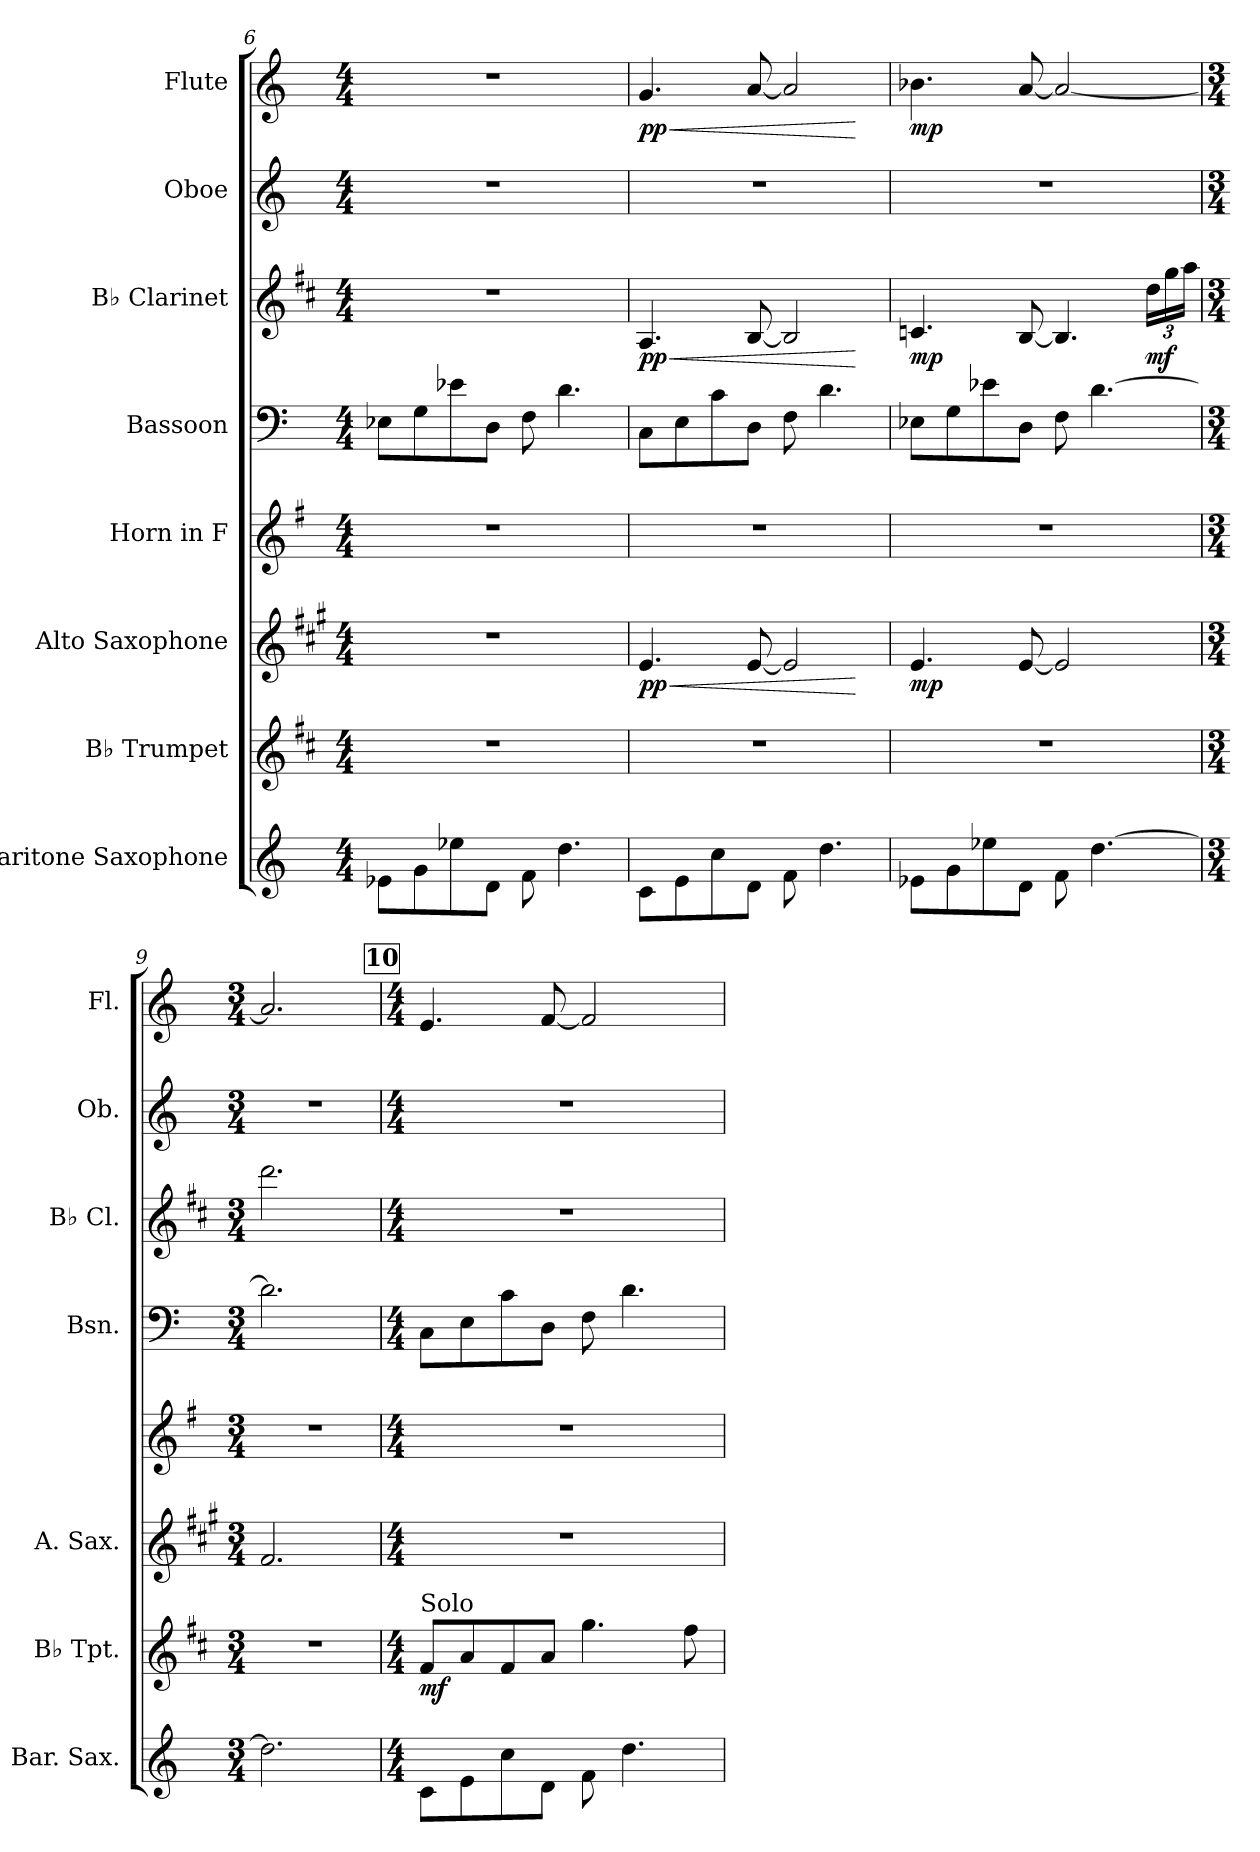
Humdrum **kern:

**kern	**kern	**dynam	**kern	**dynam	**kern	**kern	**kern	**dynam	**kern	**kern	**dynam
*part8	*part7	*part7	*part6	*part6	*part5	*part4	*part3	*part3	*part2	*part1	*part1
*staff8	*staff7	*staff7	*staff6	*staff6	*staff5	*staff4	*staff3	*staff3	*staff2	*staff1	*staff1
*I"Baritone Saxophone	*I"B♭ Trumpet	*	*I"Alto Saxophone	*	*I"Horn in F	*I"Bassoon	*I"B♭ Clarinet	*	*I"Oboe	*I"Flute	*
*I'Bar. Sax.	*I'B♭ Tpt.	*	*I'A. Sax.	*	*	*I'Bsn.	*I'B♭ Cl.	*	*I'Ob.	*I'Fl.	*
!!LO:PB:g=z
*clefG2	*clefG2	*	*clefG2	*	*clefG2	*clefF4	*clefG2	*	*clefG2	*clefG2	*
*ITrd12c21	*ITrd1c2	*	*ITrd5c9	*	*ITrd4c7	*	*ITrd1c2	*	*	*	*
*k[]	*k[]	*	*k[]	*	*k[]	*k[]	*k[]	*	*k[]	*k[]	*
*M4/4	*M4/4	*	*M4/4	*	*M4/4	*M4/4	*M4/4	*	*M4/4	*M4/4	*
=6	=6	=6	=6	=6	=6	=6	=6	=6	=6	=6	=6
8E-X\L	1r	.	1r	.	1r	8E-X\L	1r	.	1r	1r	.
8G\	.	.	.	.	.	8G\	.	.	.	.	.
8e-X\	.	.	.	.	.	8e-X\	.	.	.	.	.
8D\J	.	.	.	.	.	8D\J	.	.	.	.	.
8F\	.	.	.	.	.	8F\	.	.	.	.	.
4.d\	.	.	.	.	.	4.d\	.	.	.	.	.
=7	=7	=7	=7	=7	=7	=7	=7	=7	=7	=7	=7
!	!	!	!	!LO:HP:b	!	!	!	!LO:HP:b	!	!	!LO:HP:b
!	!	!	!	!LO:DY:n=1:b	!	!	!	!LO:DY:n=1:b	!	!	!LO:DY:n=1:b
8C\L	1r	.	4.G/	< pp	1r	8C\L	4.G/	< pp	1r	4.g/	< pp
8E\	.	.	.	.	.	8E\	.	.	.	.	.
8c\	.	.	.	.	.	8c\	.	.	.	.	.
8D\J	.	.	[8G/	.	.	8D\J	[8A/	.	.	[8a/	.
8F\	.	.	2G/]	.	.	8F\	2A/]	.	.	2a/]	.
4.d\	.	.	.	.	.	4.d\	.	.	.	.	.
.	.	.	.	[	.	.	.	[	.	.	[
=8	=8	=8	=8	=8	=8	=8	=8	=8	=8	=8	=8
!	!	!	!	!LO:DY:b	!	!	!	!LO:DY:b	!	!	!LO:DY:b
8E-X\L	1r	.	4.G/	mp	1r	8E-X\L	4.B-X/	mp	1r	4.b-X\	mp
8G\	.	.	.	.	.	8G\	.	.	.	.	.
8e-X\	.	.	.	.	.	8e-X\	.	.	.	.	.
8D\J	.	.	[8G/	.	.	8D\J	[8A/	.	.	[8a/	.
8F\	.	.	2G/]	.	.	8F\	4.A/]	.	.	2a/_	.
[4.d\	.	.	.	.	.	[4.d\	.	.	.	.	.
*	*	*	*	*	*	*	*Xbrackettup	*	*	*	*
!	!	!	!	!	!	!	!	!LO:DY:b	!	!	!
.	.	.	.	.	.	.	24cc\LL	mf	.	.	.
.	.	.	.	.	.	.	24ff\	.	.	.	.
.	.	.	.	.	.	.	24gg\JJ	.	.	.	.
=9	=9	=9	=9	=9	=9	=9	=9	=9	=9	=9	=9
*M3/4	*M3/4	*	*M3/4	*	*M3/4	*M3/4	*M3/4	*	*M3/4	*M3/4	*
2.d\]	2.r	.	2.A/	.	2.r	2.d\]	2.ccc\	.	2.r	2.a/]	.
!!LO:REH:place=s1:a:B:fs=14:t=10
=10	=10	=10	=10	=10	=10	=10	=10	=10	=10	=10	=10
*M4/4	*M4/4	*	*M4/4	*	*M4/4	*M4/4	*M4/4	*	*M4/4	*M4/4	*
!	!LO:TX:a:t=Solo	!	!	!	!	!	!	!	!	!	!
!	!	!LO:DY:b	!	!	!	!	!	!	!	!	!
8C\L	8e/L	mf	1r	.	1r	8C\L	1r	.	1r	4.e/	.
8E\	8g/	.	.	.	.	8E\	.	.	.	.	.
8c\	8e/	.	.	.	.	8c\	.	.	.	.	.
8D\J	8g/J	.	.	.	.	8D\J	.	.	.	[8f/	.
8F\	4.ff\	.	.	.	.	8F\	.	.	.	2f/]	.
4.d\	.	.	.	.	.	4.d\	.	.	.	.	.
.	8ee\	.	.	.	.	.	.	.	.	.	.
=	=	=	=	=	=	=	=	=	=	=	=
*-	*-	*-	*-	*-	*-	*-	*-	*-	*-	*-	*-
